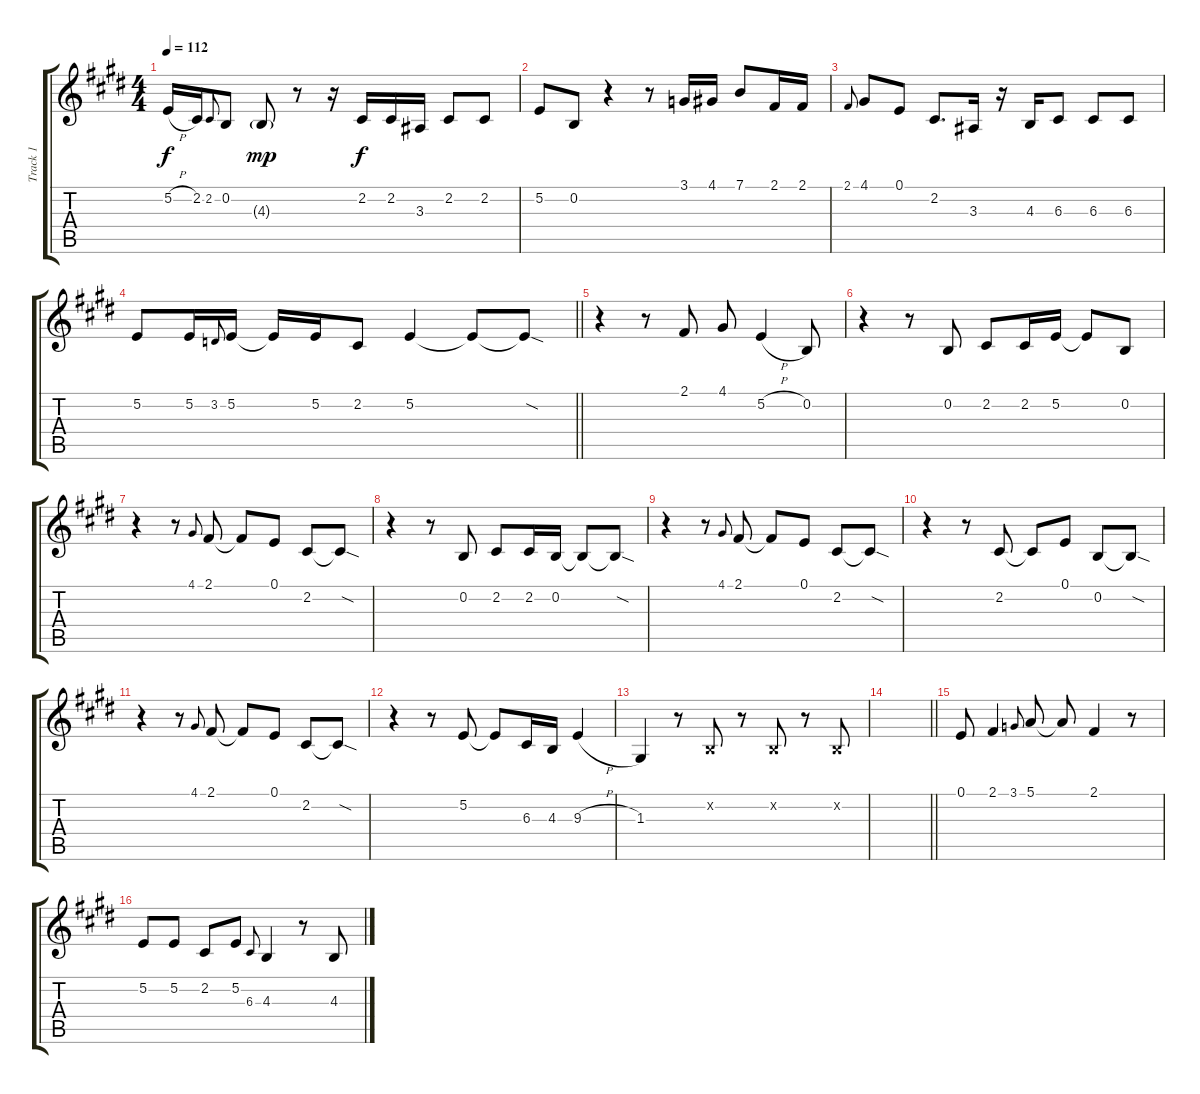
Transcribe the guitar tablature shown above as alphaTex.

\track ("Track 1" "Track 1") {instrument tenorsax}
\staff {score tabs}
\tuning (E4 B3 G3 D3 A2 E2) {hide}
\ts (4 4)
\tempo 112
\clef g2
\ks e
5.2{h}.16{dy f} 2.2.16 2.2.8{gr onbeat} 0.2.8 4.3{g}.8{dy mp} r.8 r.16 2.2.16{dy f} 2.2.16 3.3.16 2.2.8 2.2.8 |
5.2.8 0.2.8 r.4 r.8 3.1.16 4.1.16 7.1.8 2.1.16 2.1.16 |
2.1.8{gr onbeat} 4.1.8 0.1.8 2.2.8{d} 3.3.16 r.16 4.3.16 6.3.8 6.3.8 6.3.8 |
\barLineRight lightlight
5.2.8 5.2.16 3.2.8{gr onbeat} 5.2.16 5.2{t}.16 5.2.16 2.2.8 5.2.4 5.2{t}.8 5.2{sod t}.8 |
r.4 r.8 2.1.8 4.1.8 5.2{h}.4 0.2.8 |
r.4 r.8 0.2.8 2.2.8 2.2.16 5.2.16 5.2{t}.8 0.2.8 |
r.4 r.8 4.1.8{gr onbeat} 2.1.8 2.1{t}.8 0.1.8 2.2.8 2.2{sod t}.8 |
r.4 r.8 0.2.8 2.2.8 2.2.16 0.2.16 0.2{t}.8 0.2{sod t}.8 |
r.4 r.8 4.1.8{gr onbeat} 2.1.8 2.1{t}.8 0.1.8 2.2.8 2.2{sod t}.8 |
r.4 r.8 2.2.8 2.2{t}.8 0.1.8 0.2.8 0.2{sod t}.8 |
r.4 r.8 4.1.8{gr onbeat} 2.1.8 2.1{t}.8 0.1.8 2.2.8 2.2{sod t}.8 |
r.4 r.8 5.2.8 5.2{t}.8 6.3.16 4.3.16 9.3{h}.4 |
1.3.4 r.8 0.2{x}.8 r.8 0.2{x}.8 r.8 0.2{x}.8 |
\barLineRight lightlight
|
0.1.8 2.1.4 3.1.8{gr onbeat} 5.1.8 5.1{t}.8 2.1.4 r.8 |
5.2.8 5.2.8 2.2.8 5.2.8 6.3.8{gr onbeat} 4.3.4 r.8 4.3.8
